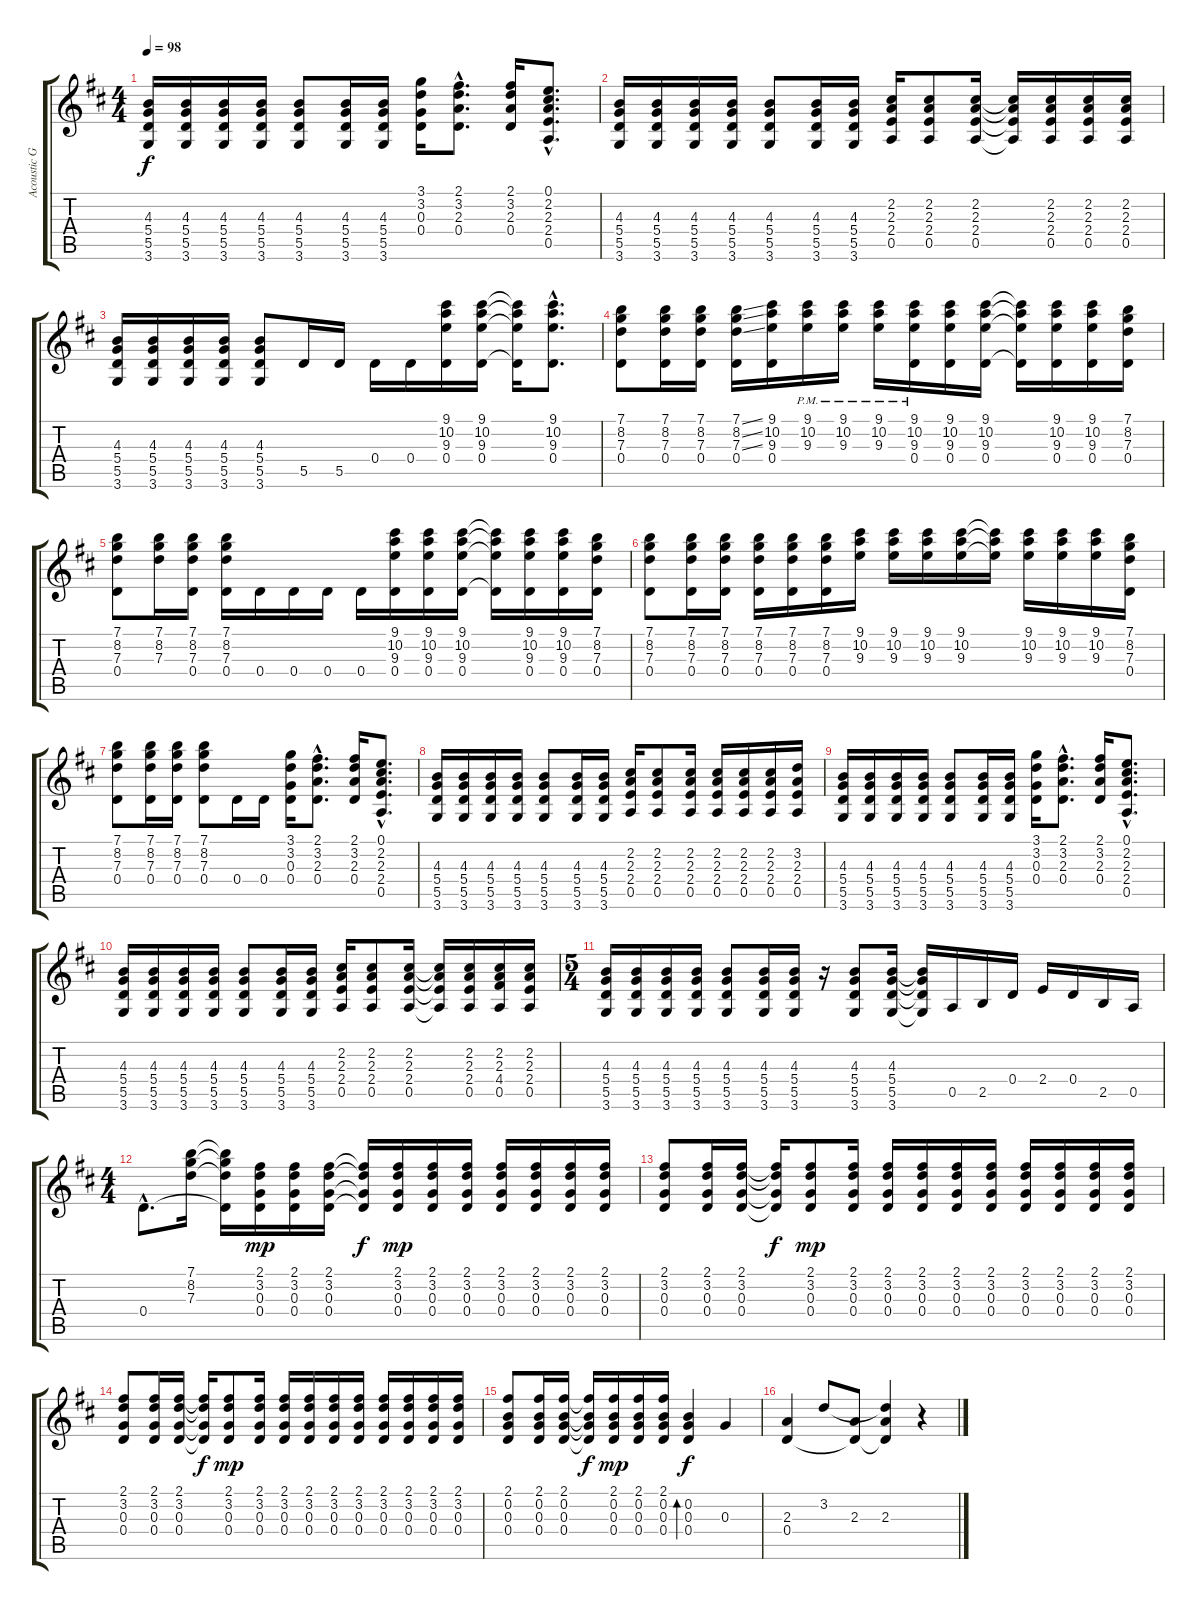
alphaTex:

\track ("Acoustic Gtr 1" "Acoustic G") {instrument acousticguitarsteel}
\staff {score tabs}
\tuning (E4 B3 G3 D3 A2 E2) {hide}
\ts (4 4)
\tempo 98
\clef g2
\ks d
(4.3 5.4 5.5 3.6).16{dy f} (4.3 5.4 5.5 3.6).16 (4.3 5.4 5.5 3.6).16 (4.3 5.4 5.5 3.6).16 (4.3 5.4 5.5 3.6).8 (4.3 5.4 5.5 3.6).16 (4.3 5.4 5.5 3.6).16 (3.1 3.2 0.3 0.4).16 (2.1{hac} 3.2{hac} 2.3{hac} 0.4{hac}).8{d} (2.1 3.2 2.3 0.4).16 (0.1{hac} 2.2{hac} 2.3{hac} 2.4{hac} 0.5{hac}).8{d} |
(4.3 5.4 5.5 3.6).16 (4.3 5.4 5.5 3.6).16 (4.3 5.4 5.5 3.6).16 (4.3 5.4 5.5 3.6).16 (4.3 5.4 5.5 3.6).8 (4.3 5.4 5.5 3.6).16 (4.3 5.4 5.5 3.6).16 (2.2 2.3 2.4 0.5).16 (2.2 2.3 2.4 0.5).8 (2.2 2.3 2.4 0.5).16 (2.2{t} 2.3{t} 2.4{t} 0.5{t}).16 (2.2 2.3 2.4 0.5).16 (2.2 2.3 2.4 0.5).16 (2.2 2.3 2.4 0.5).16 |
(4.3 5.4 5.5 3.6).16 (4.3 5.4 5.5 3.6).16 (4.3 5.4 5.5 3.6).16 (4.3 5.4 5.5 3.6).16 (4.3 5.4 5.5 3.6).8 5.5.16 5.5.16 0.4.16 0.4.16 (9.1 10.2 9.3 0.4).16 (9.1 10.2 9.3 0.4).16 (9.1{t} 10.2{t} 9.3{t} 0.4{t}).16 (9.1{hac} 10.2{hac} 9.3{hac} 0.4{hac}).8{d} |
(7.1 8.2 7.3 0.4).8 (7.1 8.2 7.3 0.4).16 (7.1 8.2 7.3 0.4).16 (7.1{ss} 8.2{ss} 7.3{ss} 0.4).16 (9.1 10.2 9.3 0.4).16 (9.1{pm} 10.2{pm} 9.3{pm}).16 (9.1{pm} 10.2{pm} 9.3{pm}).16 (9.1{pm} 10.2{pm} 9.3{pm}).16 (9.1{pm} 10.2{pm} 9.3{pm} 0.4).16 (9.1 10.2 9.3 0.4).16 (9.1 10.2 9.3 0.4).16 (9.1{t} 10.2{t} 9.3{t} 0.4{t}).16 (9.1 10.2 9.3 0.4).16 (9.1 10.2 9.3 0.4).16 (7.1 8.2 7.3 0.4).16 |
(7.1 8.2 7.3 0.4).8 (7.1 8.2 7.3).16 (7.1 8.2 7.3 0.4).16 (7.1 8.2 7.3 0.4).16 0.4.16 0.4.16 0.4.16 0.4.16 (9.1 10.2 9.3 0.4).16 (9.1 10.2 9.3 0.4).16 (9.1 10.2 9.3 0.4).16 (9.1{t} 10.2{t} 9.3{t} 0.4{t}).16 (9.1 10.2 9.3 0.4).16 (9.1 10.2 9.3 0.4).16 (7.1 8.2 7.3 0.4).16 |
(7.1 8.2 7.3 0.4).8 (7.1 8.2 7.3 0.4).16 (7.1 8.2 7.3 0.4).16 (7.1 8.2 7.3 0.4).16 (7.1 8.2 7.3 0.4).16 (7.1 8.2 7.3 0.4).16 (9.1 10.2 9.3).16 (9.1 10.2 9.3).16 (9.1 10.2 9.3).16 (9.1 10.2 9.3).16 (9.1{t} 10.2{t} 9.3{t}).16 (9.1 10.2 9.3).16 (9.1 10.2 9.3).16 (9.1 10.2 9.3).16 (7.1 8.2 7.3 0.4).16 |
(7.1 8.2 7.3 0.4).8 (7.1 8.2 7.3 0.4).16 (7.1 8.2 7.3 0.4).16 (7.1 8.2 7.3 0.4).8 0.4.16 0.4.16 (3.1 3.2 0.3 0.4).16 (2.1{hac} 3.2{hac} 2.3{hac} 0.4{hac}).8{d} (2.1 3.2 2.3 0.4).16 (0.1{hac} 2.2{hac} 2.3{hac} 2.4{hac} 0.5{hac}).8{d} |
(4.3 5.4 5.5 3.6).16 (4.3 5.4 5.5 3.6).16 (4.3 5.4 5.5 3.6).16 (4.3 5.4 5.5 3.6).16 (4.3 5.4 5.5 3.6).8 (4.3 5.4 5.5 3.6).16 (4.3 5.4 5.5 3.6).16 (2.2 2.3 2.4 0.5).16 (2.2 2.3 2.4 0.5).8 (2.2 2.3 2.4 0.5).16 (2.2 2.3 2.4 0.5).16 (2.2 2.3 2.4 0.5).16 (2.2 2.3 2.4 0.5).16 (3.2 2.3 2.4 0.5).16 |
(4.3 5.4 5.5 3.6).16 (4.3 5.4 5.5 3.6).16 (4.3 5.4 5.5 3.6).16 (4.3 5.4 5.5 3.6).16 (4.3 5.4 5.5 3.6).8 (4.3 5.4 5.5 3.6).16 (4.3 5.4 5.5 3.6).16 (3.1 3.2 0.3 0.4).16 (2.1{hac} 3.2{hac} 2.3{hac} 0.4{hac}).8{d} (2.1 3.2 2.3 0.4).16 (0.1{hac} 2.2{hac} 2.3{hac} 2.4{hac} 0.5{hac}).8{d} |
(4.3 5.4 5.5 3.6).16 (4.3 5.4 5.5 3.6).16 (4.3 5.4 5.5 3.6).16 (4.3 5.4 5.5 3.6).16 (4.3 5.4 5.5 3.6).8 (4.3 5.4 5.5 3.6).16 (4.3 5.4 5.5 3.6).16 (2.2 2.3 2.4 0.5).16 (2.2 2.3 2.4 0.5).8 (2.2 2.3 2.4 0.5).16 (2.2{t} 2.3{t} 2.4{t} 0.5{t}).16 (2.2 2.3 2.4 0.5).16 (2.2 2.3 4.4 0.5).16 (2.2 2.3 2.4 0.5).16 |
\ts (5 4)
(4.3 5.4 5.5 3.6).16 (4.3 5.4 5.5 3.6).16 (4.3 5.4 5.5 3.6).16 (4.3 5.4 5.5 3.6).16 (4.3 5.4 5.5 3.6).8 (4.3 5.4 5.5 3.6).16 (4.3 5.4 5.5 3.6).16 r.16 (4.3 5.4 5.5 3.6).8 (4.3 5.4 5.5 3.6).16 (4.3{t} 5.4{t} 5.5{t} 3.6{t}).16 0.5.16 2.5.16 0.4.16 2.4.16 0.4.16 2.5.16 0.5.16 |
\ts (4 4)
0.4{hac}.8{d} (7.1 8.2 7.3).16 (7.1{t} 8.2{t} 7.3{t} 0.4{t}).16 (2.1 3.2 0.3 0.4).16{dy mp} (2.1 3.2 0.3 0.4).16 (2.1 3.2 0.3 0.4).16 (2.1{t} 3.2{t} 0.3{t} 0.4{t}).16{dy f} (2.1 3.2 0.3 0.4).16{dy mp} (2.1 3.2 0.3 0.4).16 (2.1 3.2 0.3 0.4).16 (2.1 3.2 0.3 0.4).16 (2.1 3.2 0.3 0.4).16 (2.1 3.2 0.3 0.4).16 (2.1 3.2 0.3 0.4).16 |
(2.1 3.2 0.3 0.4).8 (2.1 3.2 0.3 0.4).16 (2.1 3.2 0.3 0.4).16 (2.1{t} 3.2{t} 0.3{t} 0.4{t}).16{dy f} (2.1 3.2 0.3 0.4).8{dy mp} (2.1 3.2 0.3 0.4).16 (2.1 3.2 0.3 0.4).16 (2.1 3.2 0.3 0.4).16 (2.1 3.2 0.3 0.4).16 (2.1 3.2 0.3 0.4).16 (2.1 3.2 0.3 0.4).16 (2.1 3.2 0.3 0.4).16 (2.1 3.2 0.3 0.4).16 (2.1 3.2 0.3 0.4).16 |
(2.1 3.2 0.3 0.4).8 (2.1 3.2 0.3 0.4).16 (2.1 3.2 0.3 0.4).16 (2.1{t} 3.2{t} 0.3{t} 0.4{t}).16{dy f} (2.1 3.2 0.3 0.4).8{dy mp} (2.1 3.2 0.3 0.4).16 (2.1 3.2 0.3 0.4).16 (2.1 3.2 0.3 0.4).16 (2.1 3.2 0.3 0.4).16 (2.1 3.2 0.3 0.4).16 (2.1 3.2 0.3 0.4).16 (2.1 3.2 0.3 0.4).16 (2.1 3.2 0.3 0.4).16 (2.1 3.2 0.3 0.4).16 |
(2.1 0.2 0.3 0.4).8 (2.1 0.2 0.3 0.4).16 (2.1 0.2 0.3 0.4).16 (2.1{t} 0.2{t} 0.3{t} 0.4{t}).16{dy f} (2.1 0.2 0.3 0.4).16{dy mp} (2.1 0.2 0.3 0.4).16 (2.1 0.2 0.3 0.4).16 (0.2 0.3 0.4).4{bd 240 dy f} 0.3.4 |
(2.3 0.4).4 3.2.8 (2.3 0.4{t}).8 (3.2{t} 2.3 0.4{t}).4 r.4
